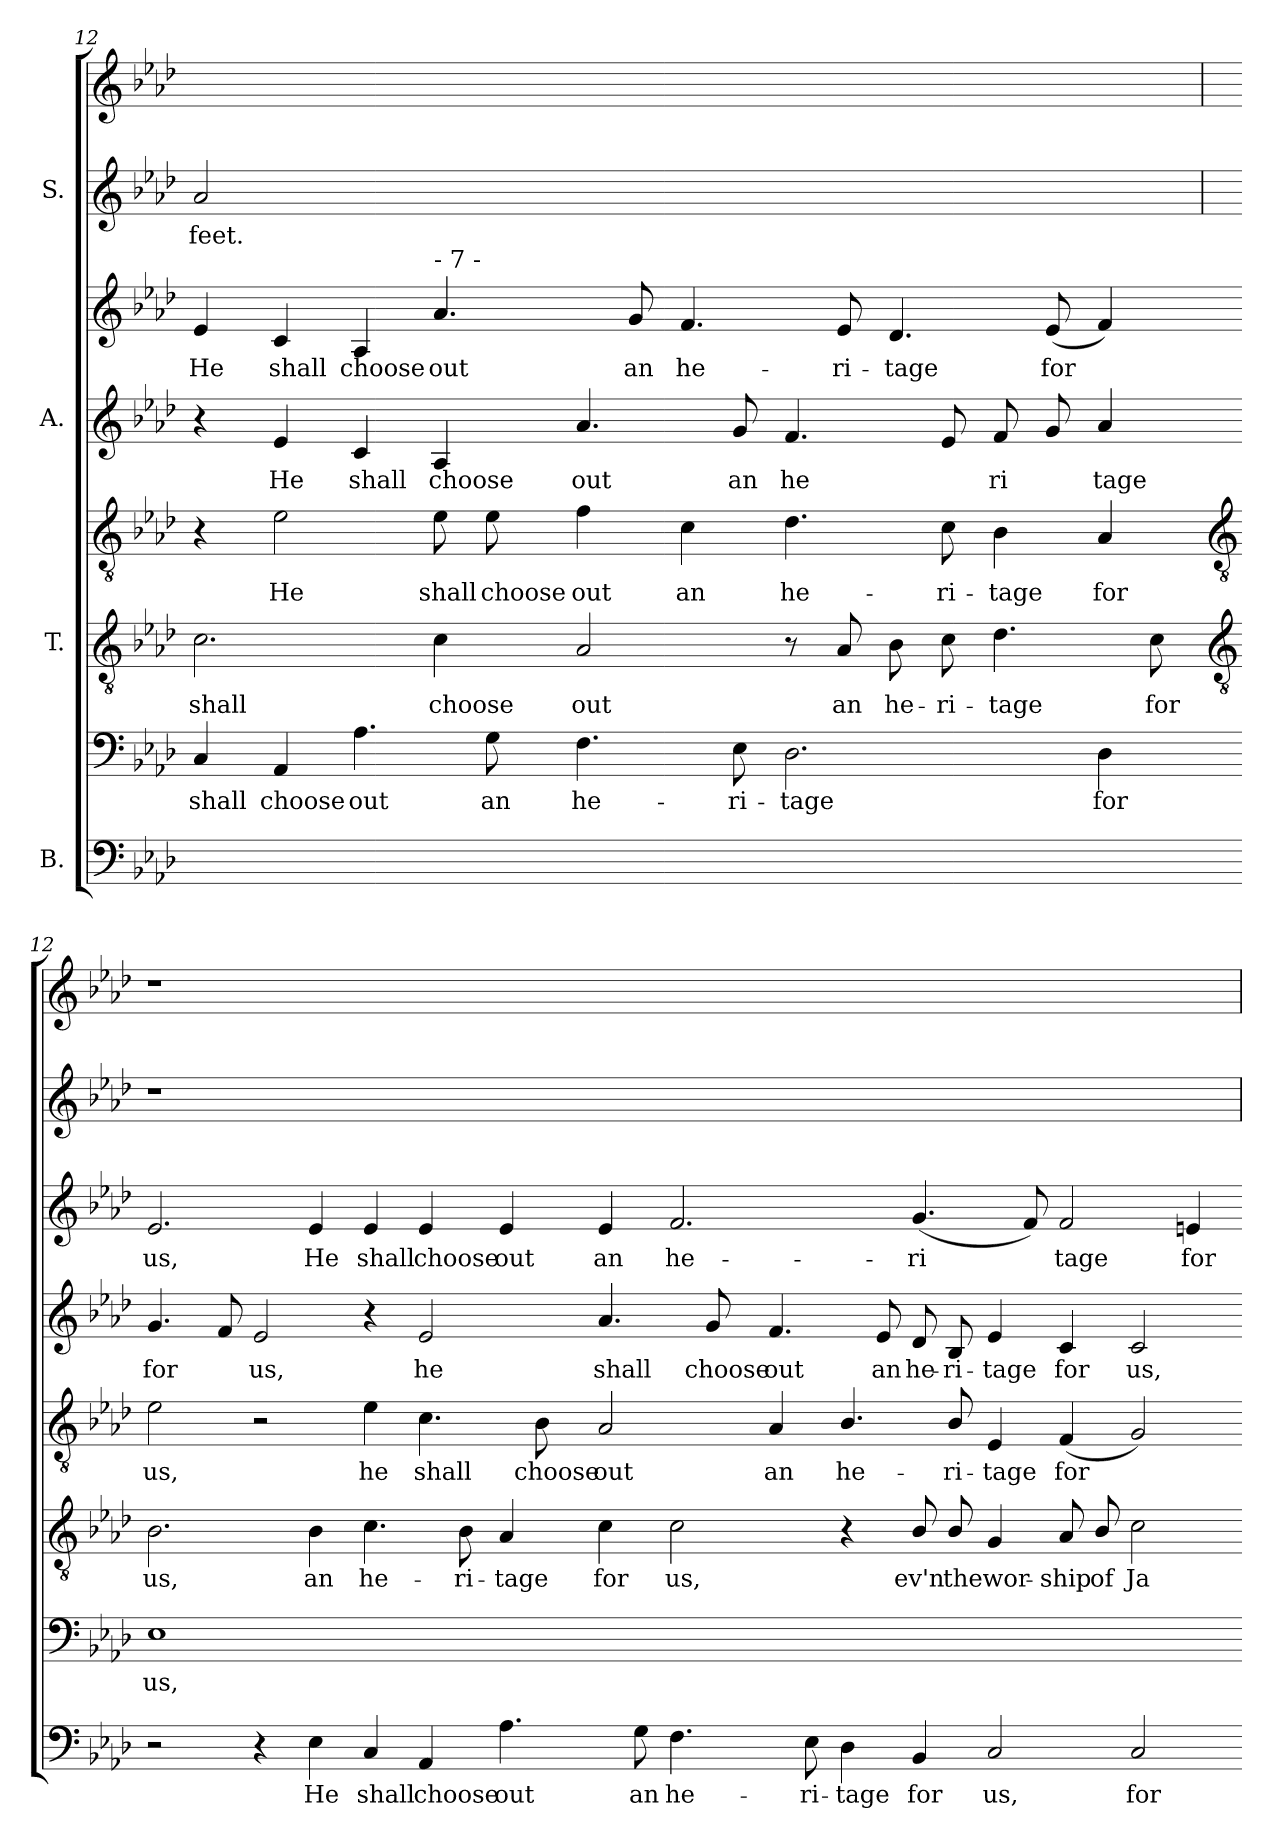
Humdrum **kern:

**kern	**text	**kern	**text	**kern	**text	**kern	**text	**kern	**text	**kern	**text	**kern	**text	**kern
*part4	*part4	*part4	*part4	*part3	*part3	*part3	*part3	*part2	*part2	*part2	*part2	*part1	*part1	*part1
*staff8	*staff8	*staff7	*staff7	*staff6	*staff6	*staff5	*staff5	*staff4	*staff4	*staff3	*staff3	*staff2	*staff2	*staff1
*I"B.	*	*	*	*I"T.	*	*	*	*I"A.	*	*	*	*I"S.	*	*
!!LO:LB:g=z
*clefF4	*	*clefF4	*	*clefGv2	*	*clefGv2	*	*clefG2	*	*clefG2	*	*clefG2	*	*clefG2
*k[b-e-a-d-]	*	*k[b-e-a-d-]	*	*k[b-e-a-d-]	*	*k[b-e-a-d-]	*	*k[b-e-a-d-]	*	*k[b-e-a-d-]	*	*k[b-e-a-d-]	*	*k[b-e-a-d-]
*A-:	*	*A-:	*	*A-:	*	*A-:	*	*A-:	*	*A-:	*	*A-:	*	*A-:
=12	=12	=12	=12	=12	=12	=12	=12	=12	=12	=12	=12	=12	=12	=12
!	!	!	!LO:LY:b	!	!LO:LY:b	!	!	!	!	!	!LO:LY:b	!	!LO:LY:b	!
0ryy	.	4C	shall	2.c	shall	4r	.	4r	.	4e-	He	2a-	feet.	0ryy
!	!	!	!LO:LY:b	!	!	!	!LO:LY:b	!	!LO:LY:b	!	!LO:LY:b	!	!	!
.	.	4AA-	choose	.	.	2e-	He	4e-	He	4c	shall	.	.	.
!	!	!	!LO:LY:b	!	!	!	!	!	!LO:LY:b	!	!LO:LY:b	!	!	!
.	.	4.A-	out	.	.	.	.	4c	shall	4A-	choose	0ryy	.	.
!	!	!	!	!	!	!	!	!	!	!LO:TX:a:t=- 7 -	!	!	!	!
!	!	!	!	!	!LO:LY:b	!	!LO:LY:b	!	!LO:LY:b	!	!LO:LY:b	!	!	!
.	.	.	.	4c	choose	8e-	shall	4A-	choose	4.a-	out	.	.	.
!	!	!	!LO:LY:b	!	!	!	!LO:LY:b	!	!	!	!	!	!	!
.	.	8G	an	.	.	8e-	choose	.	.	.	.	.	.	.
!	!	!	!LO:LY:b	!	!LO:LY:b	!	!LO:LY:b	!	!LO:LY:b	!	!	!	!	!
.	.	4.F	he-	2A-	out	4f	out	4.a-	out	.	.	.	.	.
!	!	!	!	!	!	!	!	!	!	!	!LO:LY:b	!	!	!
.	.	.	.	.	.	.	.	.	.	8g	an	.	.	.
!	!	!	!	!	!	!	!LO:LY:b	!	!	!	!LO:LY:b	!	!	!
.	.	.	.	.	.	4c	an	.	.	4.f	he-	.	.	.
!	!	!	!LO:LY:b	!	!	!	!	!	!LO:LY:b	!	!	!	!	!
.	.	8E-	-ri-	.	.	.	.	8g	an	.	.	.	.	.
!	!	!	!LO:LY:b	!	!	!	!LO:LY:b	!	!LO:LY:b	!	!	!	!	!
.	.	2.D-	-tage	8r	.	4.d-	he-	4.f	he	.	.	.	.	.
!	!	!	!	!	!LO:LY:b	!	!	!	!	!	!LO:LY:b	!	!	!
.	.	.	.	8A-	an	.	.	.	.	8e-	-ri-	.	.	.
!	!	!	!	!	!LO:LY:b	!	!	!	!	!	!LO:LY:b	!	!	!
.	.	.	.	8B-	he-	.	.	.	.	4.d-	-tage	.	.	.
!	!	!	!	!	!LO:LY:b	!	!LO:LY:b	!	!	!	!	!	!	!
.	.	.	.	8c	-ri-	8c	-ri-	8e-	.	.	.	.	.	.
!	!	!	!	!	!LO:LY:b	!	!LO:LY:b	!	!LO:LY:b	!	!	!	!	!
2ryy	.	.	.	4.d-	-tage	4B-	-tage	8f	ri	.	.	.	.	2ryy
!	!	!	!	!	!	!	!	!	!	!	!LO:LY:b	!	!	!
.	.	.	.	.	.	.	.	8g	.	(<8e-	for	.	.	.
!	!	!	!LO:LY:b	!	!	!	!LO:LY:b	!	!LO:LY:b	!	!	!	!	!
.	.	4D-	for	.	.	4A-	for	4a-	tage	4f)	.	.	.	.
!	!	!	!	!	!LO:LY:b	!	!	!	!	!	!	!	!	!
.	.	.	.	8c	for	.	.	.	.	.	.	.	.	.
!!LO:LB:g=z
=12A-	=12A	=12A-	=12A	=12A-	=12A	=12A-	=12A	=12A-	=12A	=12A-	=12A	=12A	=12A	=12A
*	*	*	*	*clefGv2	*	*clefGv2	*	*	*	*	*	*	*	*
!	!	!	!LO:LY:b	!	!LO:LY:b	!	!LO:LY:b	!	!LO:LY:b	!	!LO:LY:b	!	!	!
2r	.	1E-	us,	2.B-	us,	2e-	us,	4.g	for	2.e-	us,	1r	.	1r
.	.	.	.	.	.	.	.	8f	.	.	.	.	.	.
!	!	!	!	!	!	!	!	!	!LO:LY:b	!	!	!	!	!
4r	.	.	.	.	.	2r	.	2e-	us,	.	.	.	.	.
!	!LO:LY:b	!	!	!	!LO:LY:b	!	!	!	!	!	!LO:LY:b	!	!	!
4E-	He	.	.	4B-	an	.	.	.	.	4e-	He	.	.	.
!	!LO:LY:b	!	!	!	!LO:LY:b	!	!LO:LY:b	!	!	!	!LO:LY:b	!	!	!
4C	shall	0.ryy	.	4.c	he-	4e-	he	4r	.	4e-	shall	0.ryy	.	0.ryy
!	!LO:LY:b	!	!	!	!	!	!LO:LY:b	!	!LO:LY:b	!	!LO:LY:b	!	!	!
4AA-	choose	.	.	.	.	4.c	shall	2e-	he	4e-	choose	.	.	.
!	!	!	!	!	!LO:LY:b	!	!	!	!	!	!	!	!	!
.	.	.	.	8B-	-ri-	.	.	.	.	.	.	.	.	.
!	!LO:LY:b	!	!	!	!LO:LY:b	!	!	!	!	!	!LO:LY:b	!	!	!
4.A-	out	.	.	4A-	-tage	.	.	.	.	4e-	out	.	.	.
!	!	!	!	!	!	!	!LO:LY:b	!	!	!	!	!	!	!
.	.	.	.	.	.	8B-	choose	.	.	.	.	.	.	.
!	!	!	!	!	!LO:LY:b	!	!LO:LY:b	!	!LO:LY:b	!	!LO:LY:b	!	!	!
.	.	.	.	4c	for	2A-	out	4.a-	shall	4e-	an	.	.	.
!	!LO:LY:b	!	!	!	!	!	!	!	!	!	!	!	!	!
8G	an	.	.	.	.	.	.	.	.	.	.	.	.	.
!	!LO:LY:b	!	!	!	!LO:LY:b	!	!	!	!	!	!LO:LY:b	!	!	!
4.F	he-	.	.	2c	us,	.	.	.	.	2.f	he-	.	.	.
!	!	!	!	!	!	!	!	!	!LO:LY:b	!	!	!	!	!
.	.	.	.	.	.	.	.	8g	choose	.	.	.	.	.
!	!	!	!	!	!	!	!LO:LY:b	!	!LO:LY:b	!	!	!	!	!
.	.	.	.	.	.	4A-	an	4.f	out	.	.	.	.	.
!	!LO:LY:b	!	!	!	!	!	!	!	!	!	!	!	!	!
8E-	-ri-	.	.	.	.	.	.	.	.	.	.	.	.	.
!	!LO:LY:b	!	!	!	!	!	!LO:LY:b	!	!	!	!	!	!	!
4D-	-tage	.	.	4r	.	4.B-/	he-	.	.	.	.	.	.	.
!	!	!	!	!	!	!	!	!	!LO:LY:b	!	!	!	!	!
.	.	.	.	.	.	.	.	8e-	an	.	.	.	.	.
!	!LO:LY:b	!	!	!	!LO:LY:b	!	!	!	!LO:LY:b	!	!LO:LY:b	!	!	!
4BB-	for	.	.	8B-/	ev'n	.	.	8d-	he-	(<4.g	-ri	.	.	.
!	!	!	!	!	!LO:LY:b	!	!LO:LY:b	!	!LO:LY:b	!	!	!	!	!
.	.	.	.	8B-/	the	8B-/	-ri-	8B-	-ri-	.	.	.	.	.
!	!LO:LY:b	!	!	!	!LO:LY:b	!	!LO:LY:b	!	!LO:LY:b	!	!	!	!	!
2C	us,	.	.	4G/	wor-	4E-/	-tage	4e-	-tage	.	.	.	.	.
.	.	.	.	.	.	.	.	.	.	8f)	.	.	.	.
!	!	!	!	!	!LO:LY:b	!	!LO:LY:b	!	!LO:LY:b	!	!LO:LY:b	!	!	!
.	.	.	.	8A-/	-ship	(<4F	for	4c	for	2f	tage	.	.	.
!	!	!	!	!	!LO:LY:b	!	!	!	!	!	!	!	!	!
.	.	.	.	8B-/	of	.	.	.	.	.	.	.	.	.
!	!LO:LY:b	!	!	!	!LO:LY:b	!	!	!	!LO:LY:b	!	!	!	!	!
2C	for	.	.	2c	Ja-	2G)	.	2c	us,	.	.	.	.	.
!	!	!	!	!	!	!	!	!	!	!	!LO:LY:b	!	!	!
.	.	.	.	.	.	.	.	.	.	4en	for	.	.	.
=-	=	=-	=	=-	=	=-	=	=-	=	=-	=	=	=	=
*-	*-	*-	*-	*-	*-	*-	*-	*-	*-	*-	*-	*-	*-	*-
